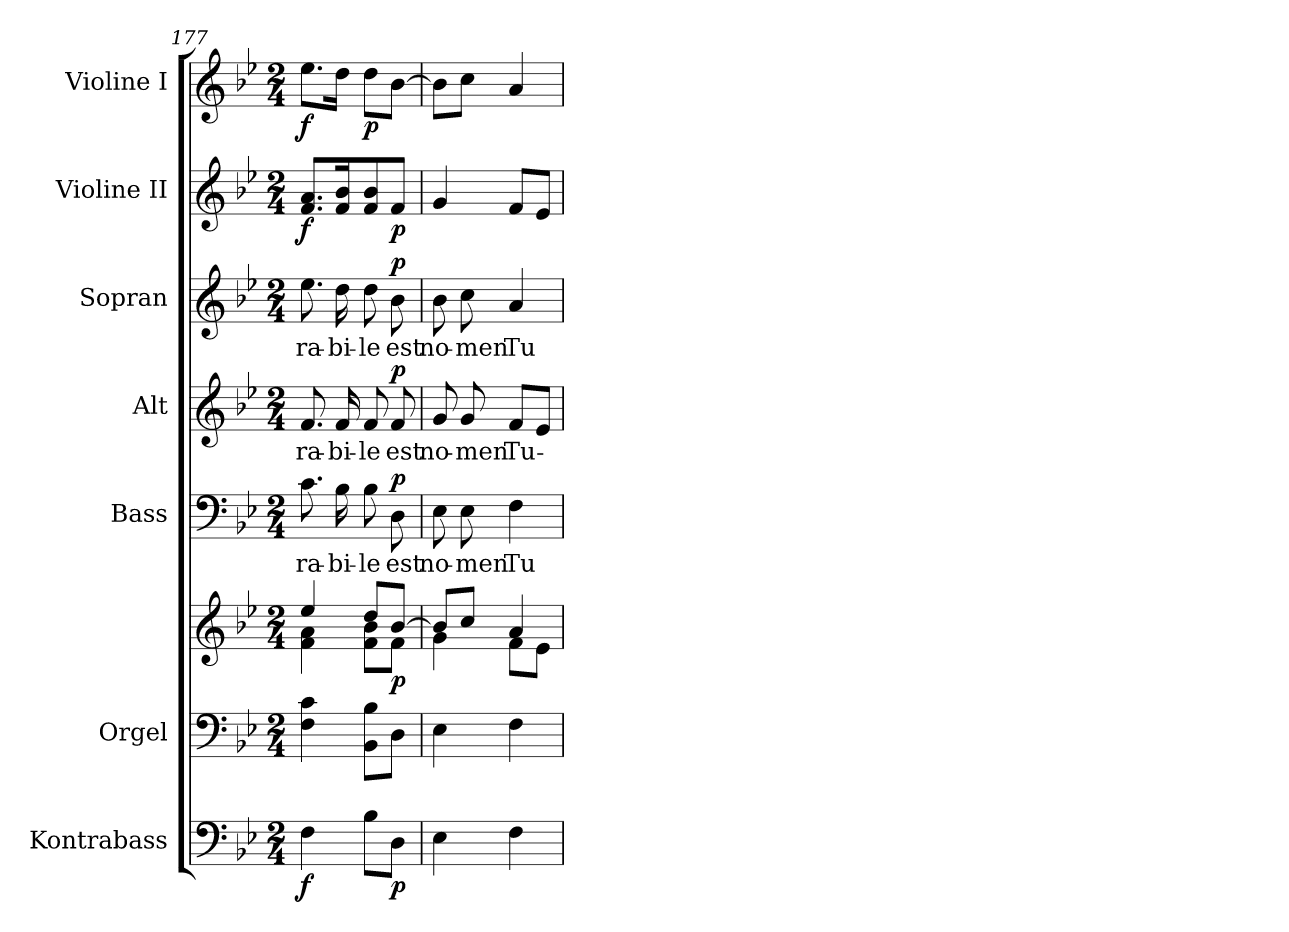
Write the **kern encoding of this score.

**kern	**dynam	**kern	**kern	**dynam	**kern	**text	**dynam	**kern	**text	**dynam	**kern	**text	**dynam	**kern	**dynam	**kern	**dynam
*part7	*part7	*part6	*part6	*part6	*part5	*part5	*part5	*part4	*part4	*part4	*part3	*part3	*part3	*part2	*part2	*part1	*part1
*staff8	*staff8	*staff7	*staff6	*staff6/7	*staff5	*staff5	*staff5	*staff4	*staff4	*staff4	*staff3	*staff3	*staff3	*staff2	*staff2	*staff1	*staff1
*I"Kontrabass	*	*I"Orgel	*	*	*I"Bass	*	*	*I"Alt	*	*	*I"Sopran	*	*	*I"Violine II	*	*I"Violine I	*
*I'Kb.	*	*I'Org.	*	*	*I'B	*	*	*I'A	*	*	*I'S	*	*	*I'Vl. II	*	*I'Vl. I	*
!!LO:PB:g=z
*clefF4	*	*clefF4	*clefG2	*	*clefF4	*	*	*clefG2	*	*	*clefG2	*	*	*clefG2	*	*clefG2	*
*ITrd7c12	*	*	*	*	*	*	*	*	*	*	*	*	*	*	*	*	*
*k[b-e-]	*	*k[b-e-]	*k[b-e-]	*	*k[b-e-]	*	*	*k[b-e-]	*	*	*k[b-e-]	*	*	*k[b-e-]	*	*k[b-e-]	*
*B-:	*	*B-:	*B-:	*	*B-:	*	*	*B-:	*	*	*B-:	*	*	*B-:	*	*B-:	*
*M2/4	*	*M2/4	*M2/4	*	*M2/4	*	*	*M2/4	*	*	*M2/4	*	*	*M2/4	*	*M2/4	*
=177	=177	=177	=177	=177	=177	=177	=177	=177	=177	=177	=177	=177	=177	=177	=177	=177	=177
*	*	*	*^	*	*	*	*	*	*	*	*	*	*	*	*	*	*
!	!LO:DY:b	!	!	!	!	!	!LO:LY:b	!	!	!LO:LY:b	!	!	!LO:LY:b	!	!	!LO:DY:b	!	!LO:DY:b
4FF\	f	4F\ 4c\	4ee-/	4f\ 4a\	.	8.c\	-ra-	.	8.f/	-ra-	.	8.ee-\	-ra-	.	8.f/ 8.a/L	f	8.ee-\L	f
!	!	!	!	!	!	!	!LO:LY:b	!	!	!LO:LY:b	!	!	!LO:LY:b	!	!	!	!	!
.	.	.	.	.	.	16B-\	-bi-	.	16f/	-bi-	.	16dd\	-bi-	.	16f/ 16b-/k	.	16dd\Jk	.
!	!	!	!	!	!	!	!LO:LY:b	!	!	!LO:LY:b	!	!	!LO:LY:b	!	!	!	!	!LO:DY:b
8BB-\L	.	8BB-\ 8B-\L	8dd/L	8f\ 8b-\L	.	8B-\	-le	.	8f/	-le	.	8dd\	-le	.	8f/ 8b-/	.	8dd\L	p
!	!LO:DY:b	!	!	!	!LO:DY:b	!	!LO:LY:b	!LO:DY:a	!	!LO:LY:b	!LO:DY:a	!	!LO:LY:b	!LO:DY:a	!	!LO:DY:b	!	!
8DD\J	p	8D\J	[>8b-/J	8f\J	p	8D\	est	p	8f/	est	p	8b-\	est	p	8f/J	p	[8b-\J	.
=178	=178	=178	=178	=178	=178	=178	=178	=178	=178	=178	=178	=178	=178	=178	=178	=178	=178	=178
!	!	!	!	!	!	!	!LO:LY:b	!	!	!LO:LY:b	!	!	!LO:LY:b	!	!	!	!	!
4EE-\	.	4E-\	8b-/L]	4g\	.	8E-\	no-	.	8g/	no-	.	8b-\	no-	.	4g/	.	8b-\L]	.
!	!	!	!	!	!	!	!LO:LY:b	!	!	!LO:LY:b	!	!	!LO:LY:b	!	!	!	!	!
.	.	.	8cc/J	.	.	8E-\	-men	.	8g/	-men	.	8cc\	-men	.	.	.	8cc\J	.
!	!	!	!	!	!	!	!LO:LY:b	!	!	!LO:LY:b	!	!	!LO:LY:b	!	!	!	!	!
4FF\	.	4F\	4a/	8f\L	.	4F\	Tu-	.	8f/L	Tu-	.	4a/	Tu-	.	8f/L	.	4a/	.
.	.	.	.	8e-\J	.	.	.	.	8e-/J	.	.	.	.	.	8e-/J	.	.	.
*	*	*	*v	*v	*	*	*	*	*	*	*	*	*	*	*	*	*	*
=	=	=	=	=	=	=	=	=	=	=	=	=	=	=	=	=	=
*-	*-	*-	*-	*-	*-	*-	*-	*-	*-	*-	*-	*-	*-	*-	*-	*-	*-
